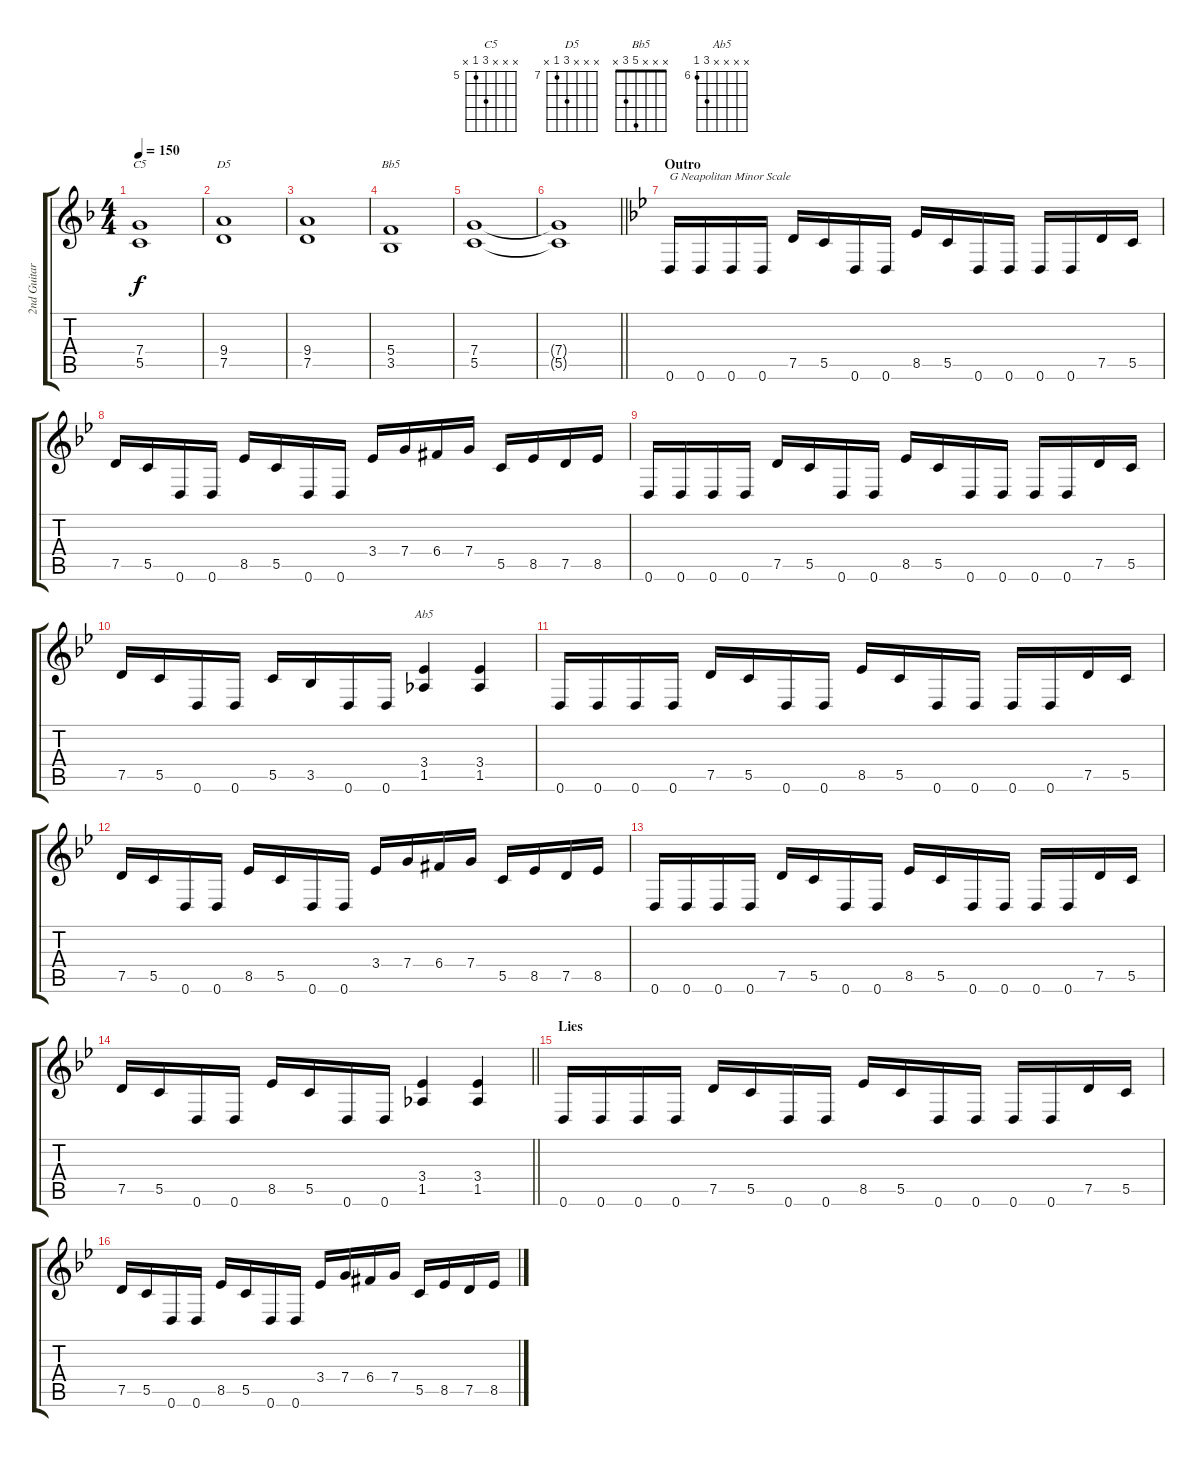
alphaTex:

\track ("2nd Guitar" "2nd Guitar") {instrument distortionguitar}
\staff {score tabs}
\tuning (D4 A3 F3 C3 G2 D2) {hide}
\chord ("C5" x x x 7 5 x) {firstfret 5}
\chord ("D5" x x x 9 7 x) {firstfret 7}
\chord ("Bb5" x x x 5 3 x)
\chord ("Ab5" x x x x 8 6) {firstfret 6}
\ts (4 4)
\tempo 150
\clef g2
\ks dminor
(7.4 5.5).1{ch "C5" dy f} |
(9.4 7.5).1{ch "D5"} |
(9.4 7.5).1 |
(5.4 3.5).1{ch "Bb5"} |
(7.4 5.5).1 |
\barLineRight lightlight
(7.4{t} 5.5{t}).1 |
\section ("" "Outro")
\ks gminor
0.6.16{txt "G Neapolitan Minor Scale"} 0.6.16 0.6.16 0.6.16 7.5.16 5.5.16 0.6.16 0.6.16 8.5.16 5.5.16 0.6.16 0.6.16 0.6.16 0.6.16 7.5.16 5.5.16 |
7.5.16 5.5.16 0.6.16 0.6.16 8.5.16 5.5.16 0.6.16 0.6.16 3.4.16 7.4.16 6.4{acc #}.16 7.4.16 5.5.16 8.5.16 7.5.16 8.5.16 |
0.6.16 0.6.16 0.6.16 0.6.16 7.5.16 5.5.16 0.6.16 0.6.16 8.5.16 5.5.16 0.6.16 0.6.16 0.6.16 0.6.16 7.5.16 5.5.16 |
7.5.16 5.5.16 0.6.16 0.6.16 5.5.16 3.5.16 0.6.16 0.6.16 (3.4 1.5).4{ch "Ab5"} (3.4 1.5).4 |
0.6.16 0.6.16 0.6.16 0.6.16 7.5.16 5.5.16 0.6.16 0.6.16 8.5.16 5.5.16 0.6.16 0.6.16 0.6.16 0.6.16 7.5.16 5.5.16 |
7.5.16 5.5.16 0.6.16 0.6.16 8.5.16 5.5.16 0.6.16 0.6.16 3.4.16 7.4.16 6.4{acc #}.16 7.4.16 5.5.16 8.5.16 7.5.16 8.5.16 |
0.6.16 0.6.16 0.6.16 0.6.16 7.5.16 5.5.16 0.6.16 0.6.16 8.5.16 5.5.16 0.6.16 0.6.16 0.6.16 0.6.16 7.5.16 5.5.16 |
\barLineRight lightlight
7.5.16 5.5.16 0.6.16 0.6.16 8.5.16 5.5.16 0.6.16 0.6.16 (3.4 1.5).4 (3.4 1.5).4 |
\section ("" "Lies")
0.6.16 0.6.16 0.6.16 0.6.16 7.5.16 5.5.16 0.6.16 0.6.16 8.5.16 5.5.16 0.6.16 0.6.16 0.6.16 0.6.16 7.5.16 5.5.16 |
7.5.16 5.5.16 0.6.16 0.6.16 8.5.16 5.5.16 0.6.16 0.6.16 3.4.16 7.4.16 6.4{acc #}.16 7.4.16 5.5.16 8.5.16 7.5.16 8.5.16
